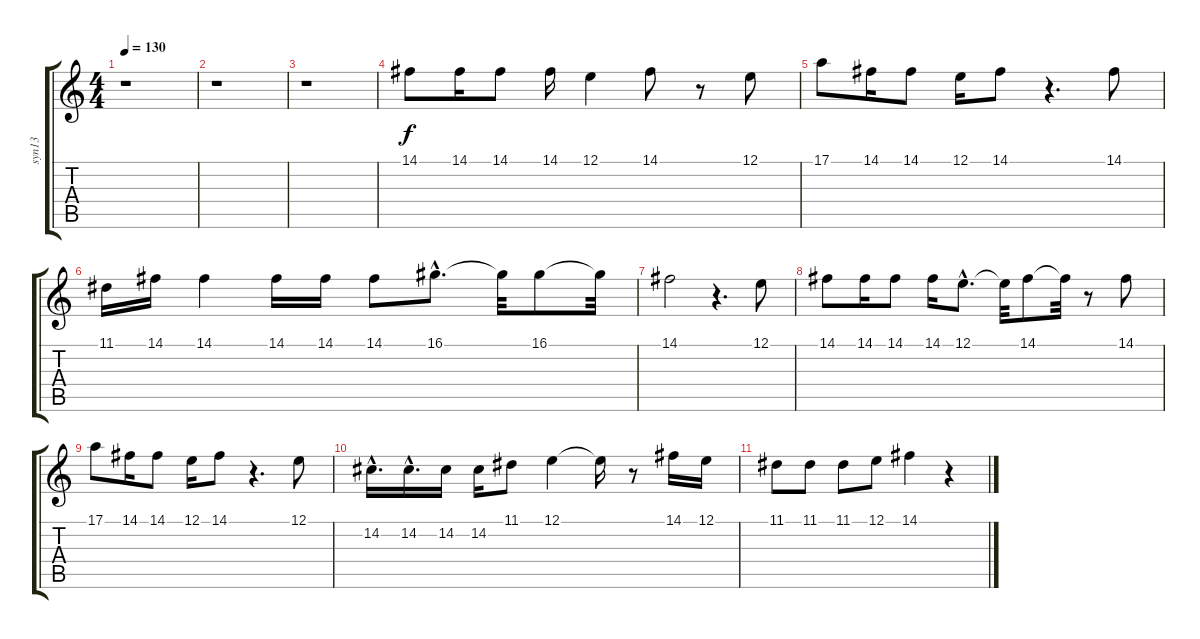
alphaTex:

\track ("syn13               " "syn13     ") {instrument pad2warm}
\staff {score tabs}
\tuning (E4 B3 G3 D3 A2 E2) {hide}
\ts (4 4)
\tempo 130
\clef g2
\ks c
r.1{dy f} |
r.1 |
r.1 |
14.1.8 14.1.16 14.1.8 14.1.16 12.1.4 14.1.8 r.8 12.1.8 |
17.1.8 14.1.16 14.1.8 12.1.16 14.1.8 r.4{d} 14.1.8 |
11.1.16 14.1.16 14.1.4 14.1.16 14.1.16 14.1.8 16.1{hac}.8{d} 16.1{t}.32 16.1.8 16.1{t}.32 |
14.1.2 r.4{d} 12.1.8 |
14.1.8 14.1.16 14.1.8 14.1.16 12.1{hac}.8{d} 12.1{t}.32 14.1.8 14.1{t}.32 r.8 14.1.8 |
17.1.8 14.1.16 14.1.8 12.1.16 14.1.8 r.4{d} 12.1.8 |
14.2{hac}.16{d} 14.2{hac}.16{d} 14.2.16 14.2.16 11.1.8 12.1.4 12.1{t}.16 r.8 14.1.16 12.1.16 |
11.1.8 11.1.8 11.1.8 12.1.8 14.1.4 r.4
